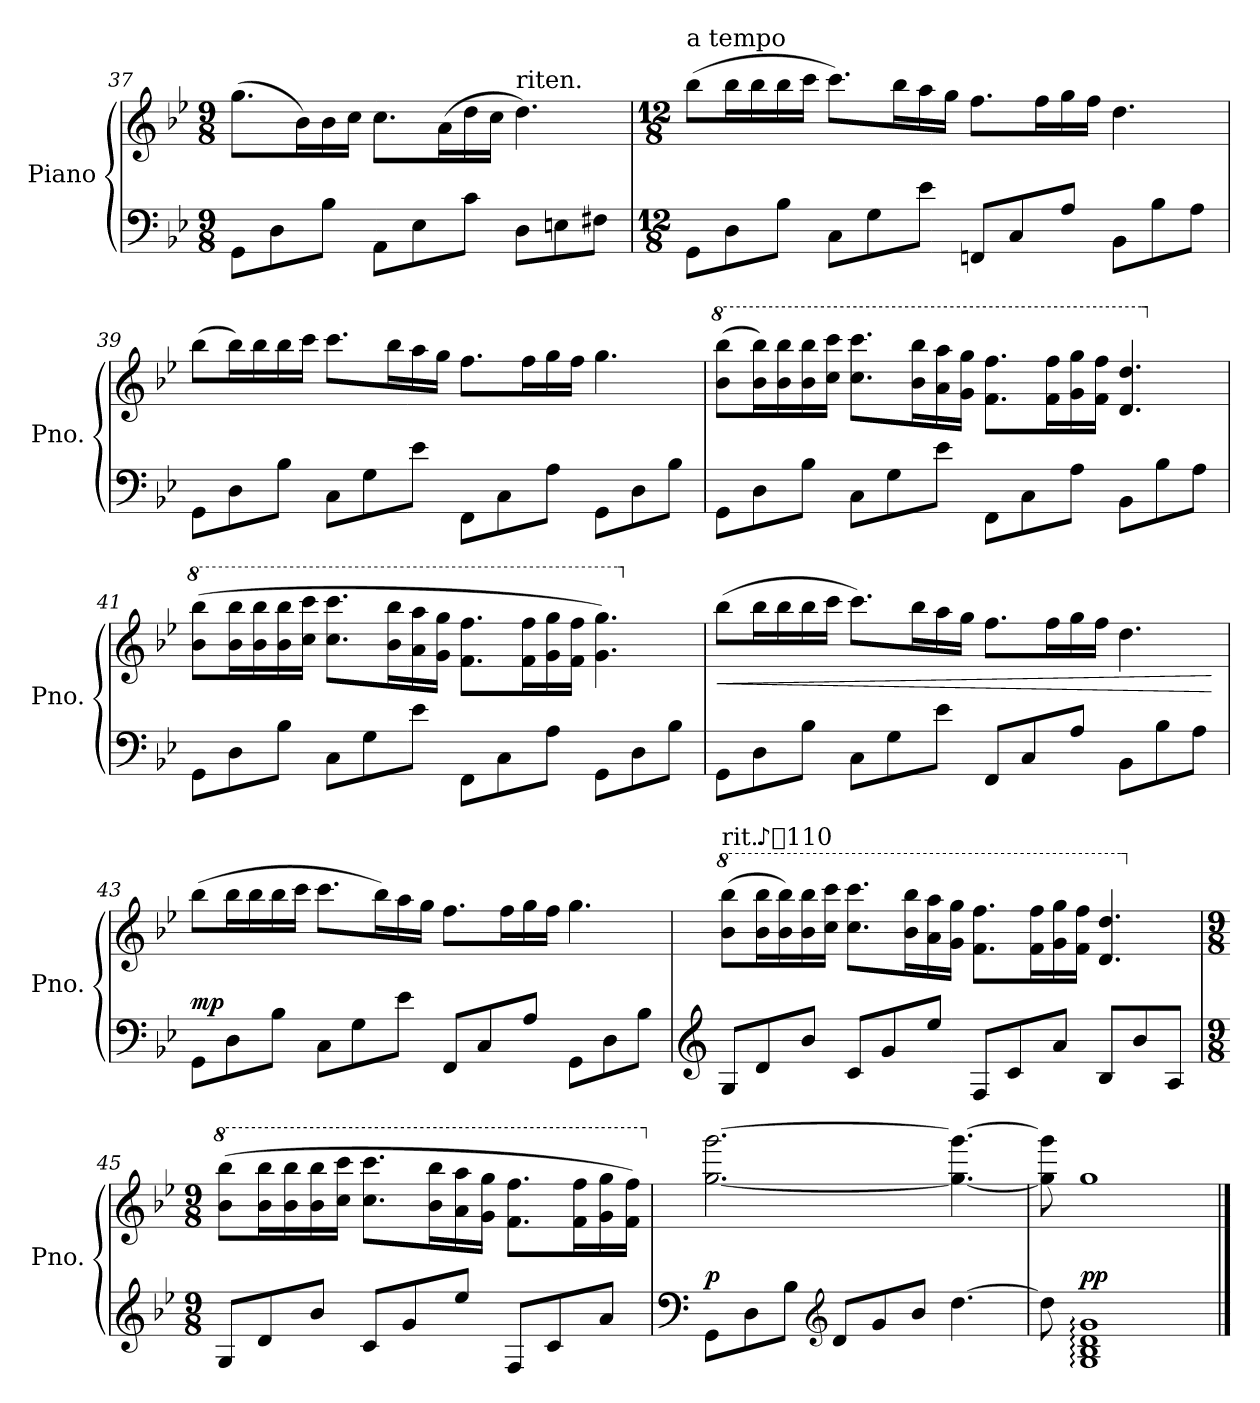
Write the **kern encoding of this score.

**kern	**kern	**dynam
*part1	*part1	*part1
*staff2	*staff1	*staff1/2
*I"Piano	*	*
*I'Pno.	*	*
!!LO:PB:g=z
*clefF4	*clefG2	*
*k[b-e-]	*k[b-e-]	*
*M9/8	*M9/8	*
=37	=37	=37
8GG\L	(8.gg\L	.
8D\	.	.
.	16b-\L)	.
8B-\J	16b-\	.
.	16cc\JJ	.
8AA\L	8.cc\L	.
8E-\	.	.
.	(16a\L	.
8c\J	16dd\	.
.	16cc\JJ	.
*	*MM50	*
!	!LO:TX:a:t=riten.	!
8D\L	4.dd\)	.
8En\	.	.
8F#X\J	.	.
=38	=38	=38
*M12/8	*M12/8	*
*	*MM63	*
!	!LO:TX:a:t=a tempo	!
8GG\L	(8bb-\L	.
8D\	16bb-\L	.
.	16bb-\	.
8B-\J	16bb-\	.
.	16ccc\JJ	.
8C\L	8.ccc\L)	.
8G\	.	.
.	16bb-\L	.
8e-\J	16aa\	.
.	16gg\JJ	.
8FFn/L	8.ff\L	.
8C/	.	.
.	16ff\L	.
8A/J	16gg\	.
.	16ff\JJ	.
8BB-\L	4.dd\	.
8B-\	.	.
8A\J	.	.
!!LO:LB:g=z
=39	=39	=39
8GG\L	(8bb-\L	.
8D\	16bb-\L)	.
.	16bb-\	.
8B-\J	16bb-\	.
.	16ccc\JJ	.
8C\L	8.ccc\L	.
8G\	.	.
.	16bb-\L	.
8e-\J	16aa\	.
.	16gg\JJ	.
8FF\L	8.ff\L	.
8C\	.	.
.	16ff\L	.
8A\J	16gg\	.
.	16ff\JJ	.
8GG\L	4.gg\	.
8D\	.	.
8B-\J	.	.
=40	=40	=40
*	*8va	*
8GG\L	(8bb-\ 8bbb-\L	.
8D\	16bb-\ 16bbb-\L)	.
.	16bb-\ 16bbb-\	.
8B-\J	16bb-\ 16bbb-\	.
.	16ccc\ 16cccc\JJ	.
8C\L	8.ccc\ 8.cccc\L	.
8G\	.	.
.	16bb-\ 16bbb-\L	.
8e-\J	16aa\ 16aaa\	.
.	16gg\ 16ggg\JJ	.
8FF\L	8.ff\ 8.fff\L	.
8C\	.	.
.	16ff\ 16fff\L	.
8A\J	16gg\ 16ggg\	.
.	16ff\ 16fff\JJ	.
8BB-\L	4.dd/ 4.ddd/	.
8B-\	.	.
8A\J	.	.
!!LO:LB:g=z
=41	=41	=41
*	*X8va	*
*	*8va	*
8GG\L	(8bb-\ 8bbb-\L	.
8D\	16bb-\ 16bbb-\L	.
.	16bb-\ 16bbb-\	.
8B-\J	16bb-\ 16bbb-\	.
.	16ccc\ 16cccc\JJ	.
8C\L	8.ccc\ 8.cccc\L	.
8G\	.	.
.	16bb-\ 16bbb-\L	.
8e-\J	16aa\ 16aaa\	.
.	16gg\ 16ggg\JJ	.
8FF\L	8.ff\ 8.fff\L	.
8C\	.	.
.	16ff\ 16fff\L	.
8A\J	16gg\ 16ggg\	.
.	16ff\ 16fff\JJ	.
8GG\L	4.gg\ 4.ggg\)	.
8D\	.	.
8B-\J	.	.
=42	=42	=42
*	*X8va	*
!	!	!LO:HP:b
8GG\L	(8bb-\L	<
8D\	16bb-\L	.
.	16bb-\	.
8B-\J	16bb-\	.
.	16ccc\JJ	.
8C\L	8.ccc\L)	.
8G\	.	.
.	16bb-\L	.
8e-\J	16aa\	.
.	16gg\JJ	.
8FF/L	8.ff\L	.
8C/	.	.
.	16ff\L	.
8A/J	16gg\	.
.	16ff\JJ	.
8BB-\L	4.dd\	.
8B-\	.	.
8A\J	.	.
.	.	[
!!LO:LB:g=z
=43	=43	=43
!	!	!LO:DY:a=2
8GG\L	(8bb-\L	mp
8D\	16bb-\L	.
.	16bb-\	.
8B-\J	16bb-\	.
.	16ccc\JJ	.
8C\L	8.ccc\L	.
8G\	.	.
.	16bb-\L)	.
8e-\J	16aa\	.
.	16gg\JJ	.
8FF/L	8.ff\L	.
8C/	.	.
.	16ff\L	.
8A/J	16gg\	.
.	16ff\JJ	.
*	*MM56	*
8GG\L	4.gg\	.
8D\	.	.
8B-\J	.	.
=44	=44	=44
*clefG2	*	*
*	*8va	*
*	*MM56	*
!	!LO:TX:a:t=rit.	!
8G/L	(8bb-\ 8bbb-\L	.
!	!LO:TX:a:t=♪＝110	!
8d/	16bb-\ 16bbb-\L	.
.	16bb-\ 16bbb-\)	.
8b-/J	16bb-\ 16bbb-\	.
.	16ccc\ 16cccc\JJ	.
8c/L	8.ccc\ 8.cccc\L	.
8g/	.	.
.	16bb-\ 16bbb-\L	.
8ee-/J	16aa\ 16aaa\	.
.	16gg\ 16ggg\JJ	.
8F/L	8.ff\ 8.fff\L	.
8c/	.	.
.	16ff\ 16fff\L	.
8a/J	16gg\ 16ggg\	.
.	16ff\ 16fff\JJ	.
8B-/L	4.dd/ 4.ddd/	.
8b-/	.	.
8A/J	.	.
!!LO:LB:g=z
=45	=45	=45
*M9/8	*M9/8	*
*	*X8va	*
*	*8va	*
8G/L	(8bb-\ 8bbb-\L	.
8d/	16bb-\ 16bbb-\L	.
.	16bb-\ 16bbb-\	.
8b-/J	16bb-\ 16bbb-\	.
.	16ccc\ 16cccc\JJ	.
8c/L	8.ccc\ 8.cccc\L	.
8g/	.	.
.	16bb-\ 16bbb-\L	.
8ee-/J	16aa\ 16aaa\	.
.	16gg\ 16ggg\JJ	.
8F/L	8.ff\ 8.fff\L	.
8c/	.	.
.	16ff\ 16fff\L	.
8a/J	16gg\ 16ggg\	.
.	16ff\ 16fff\JJ)	.
=46	=46	=46
*clefF4	*	*
*	*X8va	*
*	*MM53	*
!	!	!LO:DY:a=2
8GG\L	[2.gg\ [2.ggg\	p
8D\	.	.
8B-\J	.	.
*clefG2	*	*
8d/L	.	.
8g/	.	.
8b-/J	.	.
[4.dd\	4.gg\_ 4.ggg\_	.
=47	=47	=47
8dd\]	8gg\] 8ggg\]	.
*	*MM38	*
!	!	!LO:DY:a=2
1G: 1B-: 1d: 1g:	1gg	pp
==	==	==
*-	*-	*-
